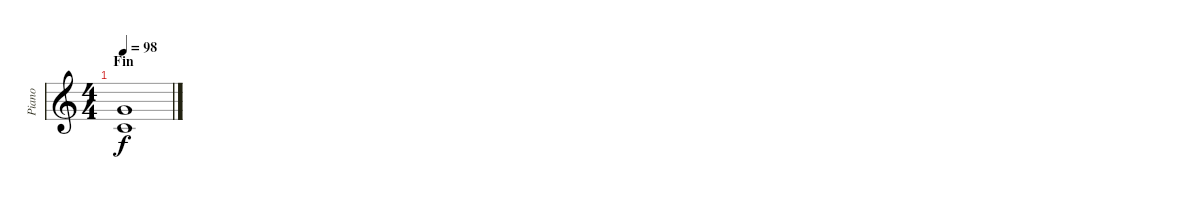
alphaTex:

\track ("Piano" "Piano") {instrument acousticgrandpiano}
\staff {score}
\tuning (E4 B3 G3 D3 A2 E2) {hide}
\ts (4 4)
\section ("" "Fin")
\tempo 98
\clef g2
\ks c
(3.1 1.2).1{bd 240 dy f}
